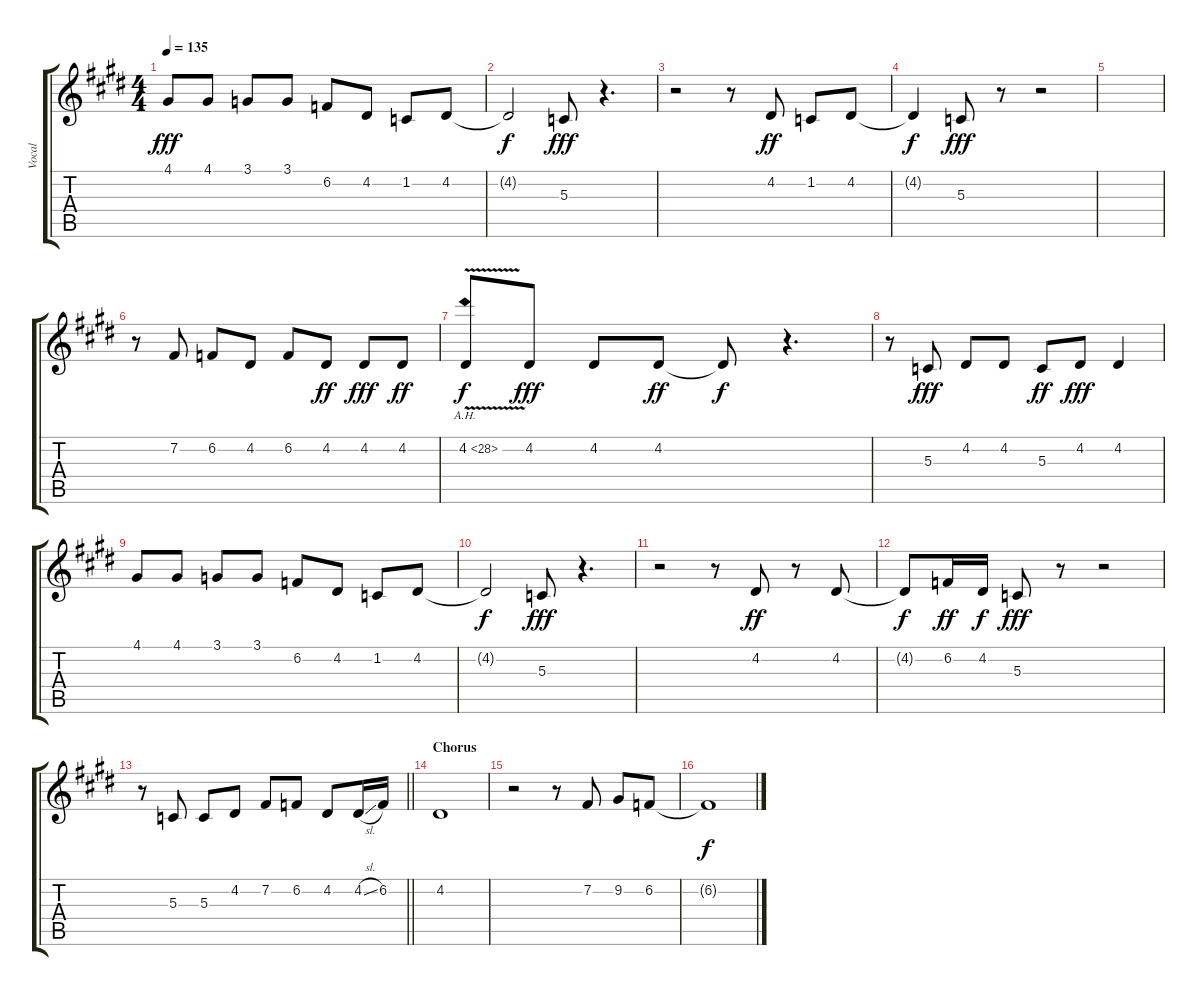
\track ("Vocal" "Vocal") {mute instrument lead4chiff}
\staff {score tabs}
\tuning (E4 B3 G3 D3 A2 E2) {hide}
\ts (4 4)
\tempo 135
\clef g2
\ks e
4.1.8{dy fff} 4.1.8 3.1.8 3.1.8 6.2.8 4.2.8 1.2.8 4.2.8 |
4.2{t}.2{dy f} 5.3.8{dy fff} r.4{d} |
r.2 r.8 4.2.8{dy ff} 1.2.8 4.2.8 |
4.2{t}.4{dy f} 5.3.8{dy fff} r.8 r.2 |
|
r.8 7.2.8 6.2.8 4.2.8 6.2.8 4.2.8{dy ff} 4.2.8{dy fff} 4.2.8{dy ff} |
4.2{ah 24 v}.8{dy f} 4.2.8{dy fff} 4.2.8 4.2.8{dy ff} 4.2{t}.8{dy f} r.4{d} |
r.8 5.3.8{dy fff} 4.2.8 4.2.8 5.3.8{dy ff} 4.2.8{dy fff} 4.2.4 |
4.1.8 4.1.8 3.1.8 3.1.8 6.2.8 4.2.8 1.2.8 4.2.8 |
4.2{t}.2{dy f} 5.3.8{dy fff} r.4{d} |
r.2 r.8 4.2.8{dy ff} r.8 4.2.8 |
4.2{t}.8{dy f} 6.2.16{dy ff} 4.2.16{dy f} 5.3.8{dy fff} r.8 r.2 |
\barLineRight lightlight
r.8 5.3.8 5.3.8 4.2.8 7.2.8 6.2.8 4.2.8 4.2{sl}.16 6.2.16 |
\section ("" "Chorus")
4.2.1 |
r.2 r.8 7.2.8 9.2.8 6.2.8 |
6.2{t}.1{dy f}
